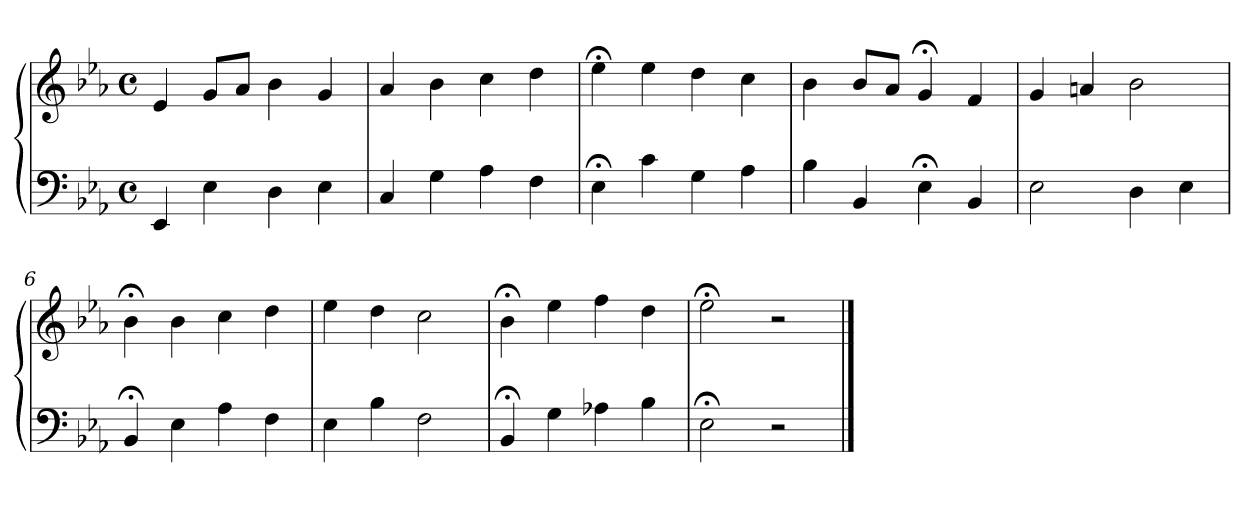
**kern	**kern
*part1	*part1
*staff2	*staff1
*clefF4	*clefG2
*k[b-e-a-]	*k[b-e-a-]
*M4/4	*M4/4
*met(c)	*met(c)
=1	=1
4EE-	4e-
4E-	8gL
.	8a-J
4D	4b-
4E-	4g
=2	=2
4C	4a-
4G	4b-
4A-	4cc
4F	4dd
=3	=3
4E-;<	4ee-;<
4c	4ee-
4G	4dd
4A-	4cc
=4	=4
4B-	4b-
4BB-	8b-L
.	8a-J
4E-;<	4g;<
4BB-	4f
=5	=5
2E-	4g
.	4an
4D	2b-
4E-	.
=6	=6
4BB-;<	4b-;<
4E-	4b-
4A-	4cc
4F	4dd
=7	=7
4E-	4ee-
4B-	4dd
2F	2cc
!!LO:LB:g=z
=8	=8
4BB-;<	4b-;<
4G	4ee-
4A-X	4ff
4B-	4dd
=9	=9
2E-;<	2ee-;<
2r	2r
==	==
*-	*-
